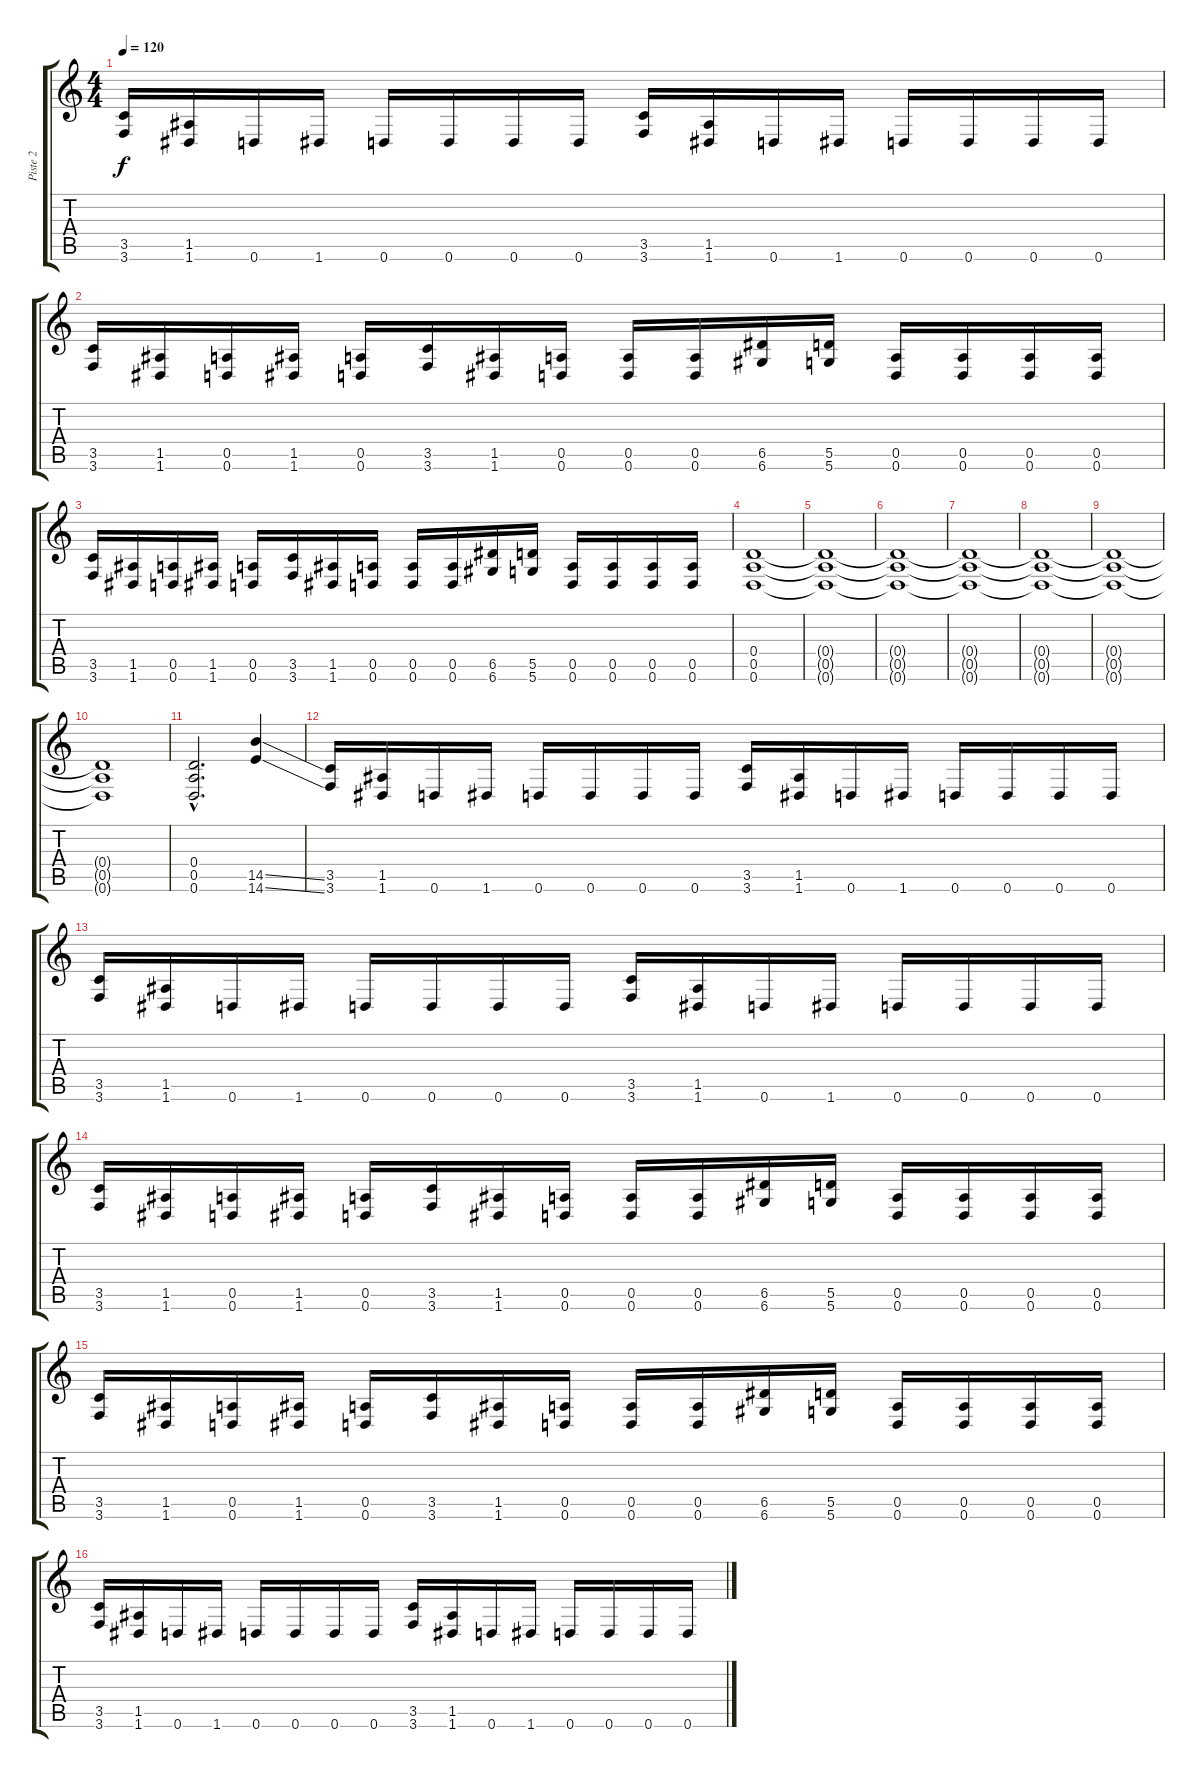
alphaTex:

\track ("Piste 2" "Piste 2") {instrument distortionguitar}
\staff {score tabs}
\tuning (E4 B3 G3 D3 A2 D2) {hide}
\ts (4 4)
\tempo 120
\clef g2
\ks c
(3.5 3.6).16{dy f} (1.5 1.6).16 0.6.16 1.6.16 0.6.16 0.6.16 0.6.16 0.6.16 (3.5 3.6).16 (1.5 1.6).16 0.6.16 1.6.16 0.6.16 0.6.16 0.6.16 0.6.16 |
(3.5 3.6).16 (1.5 1.6).16 (0.5 0.6).16 (1.5 1.6).16 (0.5 0.6).16 (3.5 3.6).16 (1.5 1.6).16 (0.5 0.6).16 (0.5 0.6).16 (0.5 0.6).16 (6.5 6.6).16 (5.5 5.6).16 (0.5 0.6).16 (0.5 0.6).16 (0.5 0.6).16 (0.5 0.6).16 |
(3.5 3.6).16 (1.5 1.6).16 (0.5 0.6).16 (1.5 1.6).16 (0.5 0.6).16 (3.5 3.6).16 (1.5 1.6).16 (0.5 0.6).16 (0.5 0.6).16 (0.5 0.6).16 (6.5 6.6).16 (5.5 5.6).16 (0.5 0.6).16 (0.5 0.6).16 (0.5 0.6).16 (0.5 0.6).16 |
(0.4 0.5 0.6).1{volume 8} |
(0.4{t} 0.5{t} 0.6{t}).1 |
(0.4{t} 0.5{t} 0.6{t}).1 |
(0.4{t} 0.5{t} 0.6{t}).1 |
(0.4{t} 0.5{t} 0.6{t}).1 |
(0.4{t} 0.5{t} 0.6{t}).1 |
(0.4{t} 0.5{t} 0.6{t}).1 |
(0.4{hac} 0.5{hac} 0.6{hac}).2{d volume 16} (14.5{ss} 14.6{ss}).4 |
(3.5 3.6).16 (1.5 1.6).16 0.6.16 1.6.16 0.6.16 0.6.16 0.6.16 0.6.16 (3.5 3.6).16 (1.5 1.6).16 0.6.16 1.6.16 0.6.16 0.6.16 0.6.16 0.6.16 |
(3.5 3.6).16 (1.5 1.6).16 0.6.16 1.6.16 0.6.16 0.6.16 0.6.16 0.6.16 (3.5 3.6).16 (1.5 1.6).16 0.6.16 1.6.16 0.6.16 0.6.16 0.6.16 0.6.16 |
(3.5 3.6).16 (1.5 1.6).16 (0.5 0.6).16 (1.5 1.6).16 (0.5 0.6).16 (3.5 3.6).16 (1.5 1.6).16 (0.5 0.6).16 (0.5 0.6).16 (0.5 0.6).16 (6.5 6.6).16 (5.5 5.6).16 (0.5 0.6).16 (0.5 0.6).16 (0.5 0.6).16 (0.5 0.6).16 |
(3.5 3.6).16 (1.5 1.6).16 (0.5 0.6).16 (1.5 1.6).16 (0.5 0.6).16 (3.5 3.6).16 (1.5 1.6).16 (0.5 0.6).16 (0.5 0.6).16 (0.5 0.6).16 (6.5 6.6).16 (5.5 5.6).16 (0.5 0.6).16 (0.5 0.6).16 (0.5 0.6).16 (0.5 0.6).16 |
(3.5 3.6).16 (1.5 1.6).16 0.6.16 1.6.16 0.6.16 0.6.16 0.6.16 0.6.16 (3.5 3.6).16 (1.5 1.6).16 0.6.16 1.6.16 0.6.16 0.6.16 0.6.16 0.6.16
